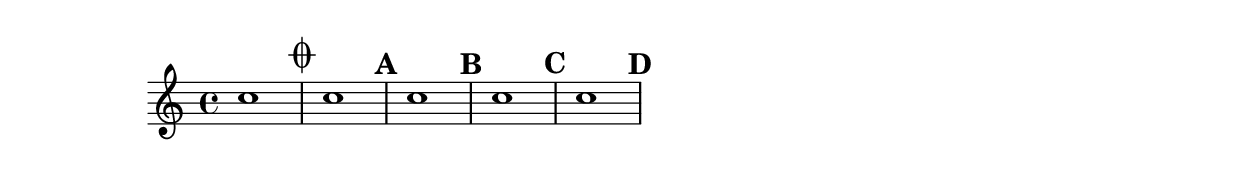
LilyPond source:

\version "2.10.12"

\header { texidoc = "
Marks can be printed as numbers.
  

By setting @code{markFormatter} we may choose a different style of mark
printing. Also, marks can be specified manually, with a markup
argument. 
" }

\paper {
  ragged-right = ##t 
}

\relative c''{
  \set Score.markFormatter = #format-mark-numbers 
  c1 | \mark \markup { \musicglyph #"scripts.coda" }
  c1 | \mark \default
  c1 | \mark \default
  \set Score.markFormatter
    = #(lambda (mark  context)
        (make-box-markup (format-mark-numbers mark context)))
  c1 | \mark \default
  \set Score.markFormatter
    = #(lambda (mark  context)
        (make-circle-markup (format-mark-numbers mark context)))
  c1 | \mark \default
}
